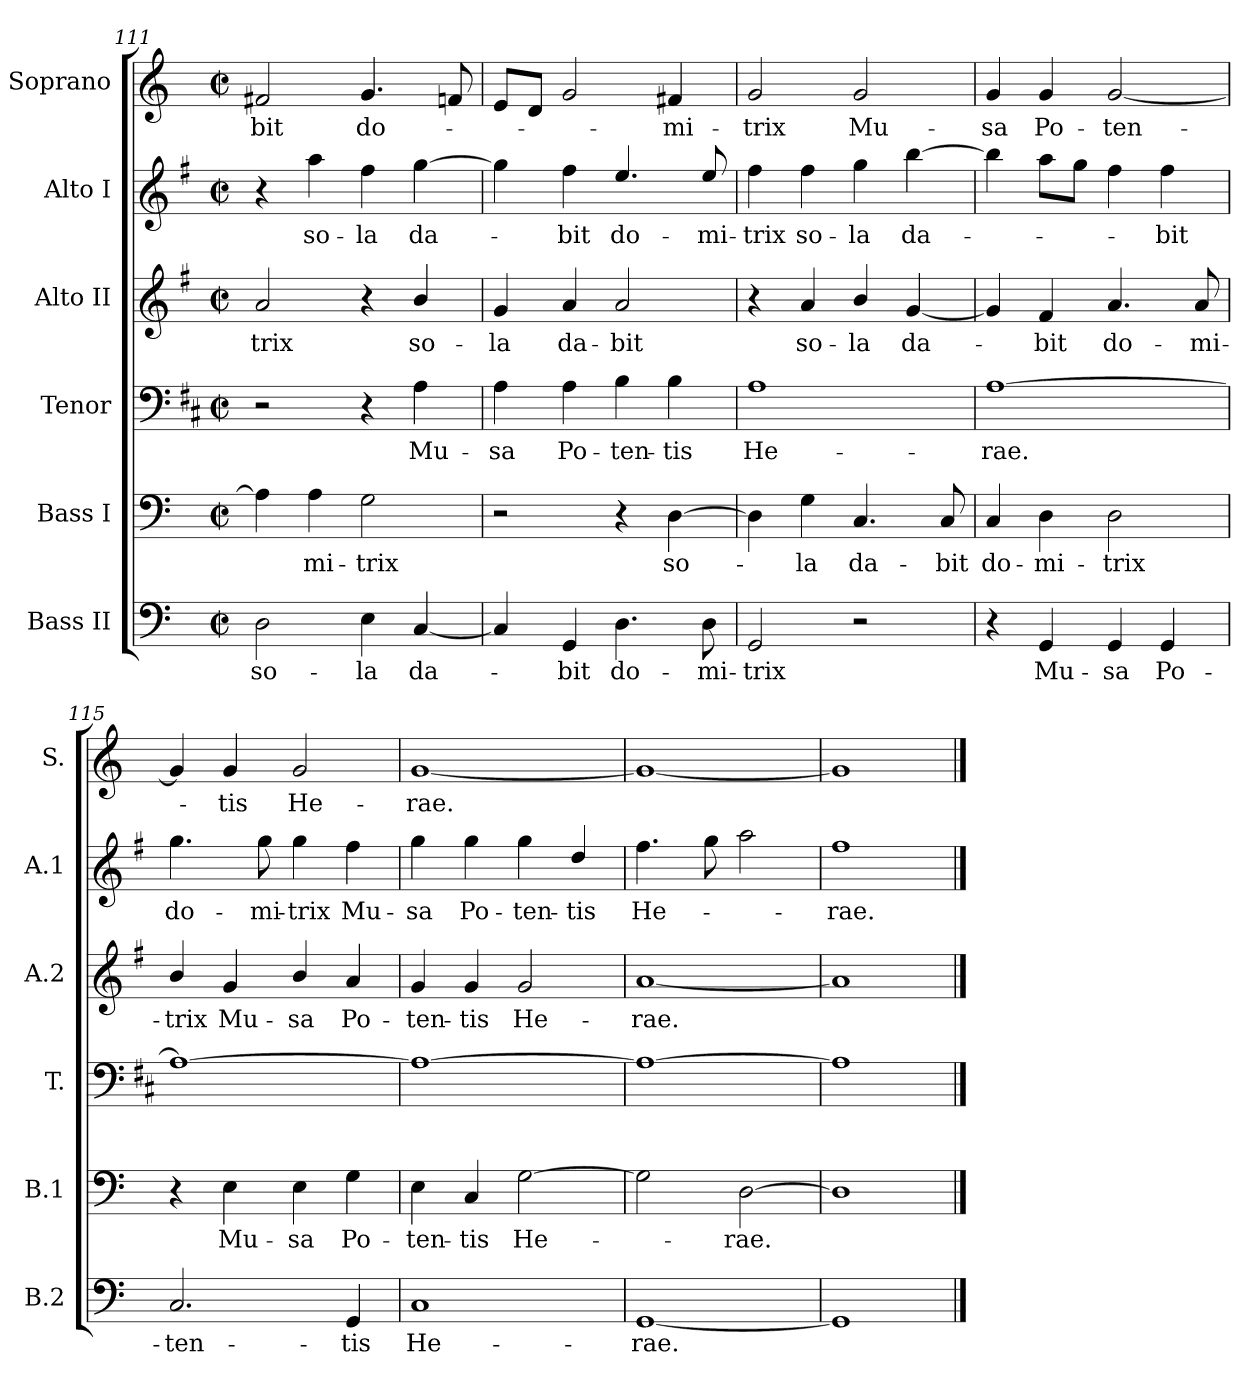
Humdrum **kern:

**kern	**text	**kern	**text	**kern	**text	**kern	**text	**kern	**text	**kern	**text
*part6	*part6	*part5	*part5	*part4	*part4	*part3	*part3	*part2	*part2	*part1	*part1
*staff6	*staff6	*staff5	*staff5	*staff4	*staff4	*staff3	*staff3	*staff2	*staff2	*staff1	*staff1
*I"Bass II	*	*I"Bass I	*	*I"Tenor	*	*I"Alto II	*	*I"Alto I	*	*I"Soprano	*
*I'B.2	*	*I'B.1	*	*I'T.	*	*I'A.2	*	*I'A.1	*	*I'S.	*
*clefF4	*	*clefF4	*	*clefF4	*	*clefG2	*	*clefG2	*	*clefG2	*
*	*	*	*	*ITrd1c2	*	*ITrd4c7	*	*ITrd4c7	*	*	*
*k[]	*	*k[]	*	*k[]	*	*k[]	*	*k[]	*	*k[]	*
*C:	*	*C:	*	*C:	*	*C:	*	*C:	*	*C:	*
*M2/2	*	*M2/2	*	*M2/2	*	*M2/2	*	*M2/2	*	*M2/2	*
*met(c|)	*	*met(c|)	*	*met(c|)	*	*met(c|)	*	*met(c|)	*	*met(c|)	*
=111	=111	=111	=111	=111	=111	=111	=111	=111	=111	=111	=111
!	!LO:LY:b	!	!	!	!	!	!LO:LY:b	!	!	!	!LO:LY:b
2D\	so-	4A\]	.	2r	.	2d/	-trix	4r	.	2f#X/	-bit
!	!	!	!LO:LY:b	!	!	!	!	!	!LO:LY:b	!	!
.	.	4A\	-mi-	.	.	.	.	4dd\	so-	.	.
!	!LO:LY:b	!	!LO:LY:b	!	!	!	!	!	!LO:LY:b	!	!LO:LY:b
4E\	-la	2G\	-trix	4r	.	4r	.	4b\	-la	4.g/	do-
!	!LO:LY:b	!	!	!	!LO:LY:b	!	!LO:LY:b	!	!LO:LY:b	!	!
[4C/	da-	.	.	4G\	Mu-	4e/	so-	[4cc\	da-	.	.
.	.	.	.	.	.	.	.	.	.	8fn/	.
!!LO:PB:g=z
=112	=112	=112	=112	=112	=112	=112	=112	=112	=112	=112	=112
!	!	!	!	!	!LO:LY:b	!	!LO:LY:b	!	!	!	!
4C/]	.	2r	.	4G\	-sa	4c/	-la	4cc\]	.	8e/L	.
.	.	.	.	.	.	.	.	.	.	8d/J	.
!	!LO:LY:b	!	!	!	!LO:LY:b	!	!LO:LY:b	!	!LO:LY:b	!	!
4GG/	-bit	.	.	4G\	Po-	4d/	da-	4b\	-bit	2g/	.
!	!LO:LY:b	!	!	!	!LO:LY:b	!	!LO:LY:b	!	!LO:LY:b	!	!
4.D\	do-	4r	.	4A\	-ten-	2d/	-bit	4.a/	do-	.	.
!	!	!	!LO:LY:b	!	!LO:LY:b	!	!	!	!	!	!LO:LY:b
.	.	[4D\	so-	4A\	-tis	.	.	.	.	4f#X/	-mi-
!	!LO:LY:b	!	!	!	!	!	!	!	!LO:LY:b	!	!
8D\	-mi-	.	.	.	.	.	.	8a/	-mi-	.	.
=113	=113	=113	=113	=113	=113	=113	=113	=113	=113	=113	=113
!	!LO:LY:b	!	!	!	!LO:LY:b	!	!	!	!LO:LY:b	!	!LO:LY:b
2GG/	-trix	4D\]	.	1G	He-	4r	.	4b\	-trix	2g/	-trix
!	!	!	!LO:LY:b	!	!	!	!LO:LY:b	!	!LO:LY:b	!	!
.	.	4G\	-la	.	.	4d/	so-	4b\	so-	.	.
!	!	!	!LO:LY:b	!	!	!	!LO:LY:b	!	!LO:LY:b	!	!LO:LY:b
2r	.	4.C/	da-	.	.	4e/	-la	4cc\	-la	2g/	Mu-
!	!	!	!	!	!	!	!LO:LY:b	!	!LO:LY:b	!	!
.	.	.	.	.	.	[4c/	da-	[4ee\	da-	.	.
!	!	!	!LO:LY:b	!	!	!	!	!	!	!	!
.	.	8C/	-bit	.	.	.	.	.	.	.	.
=114	=114	=114	=114	=114	=114	=114	=114	=114	=114	=114	=114
!	!	!	!LO:LY:b	!	!LO:LY:b	!	!	!	!	!	!LO:LY:b
4r	.	4C/	do-	[1G	-rae.	4c/]	.	4ee\]	.	4g/	-sa
!	!LO:LY:b	!	!LO:LY:b	!	!	!	!LO:LY:b	!	!	!	!LO:LY:b
4GG/	Mu-	4D\	-mi-	.	.	4B/	-bit	8dd\L	.	4g/	Po-
.	.	.	.	.	.	.	.	8cc\J	.	.	.
!	!LO:LY:b	!	!LO:LY:b	!	!	!	!LO:LY:b	!	!	!	!LO:LY:b
4GG/	-sa	2D\	-trix	.	.	4.d/	do-	4b\	.	[2g/	-ten-
!	!LO:LY:b	!	!	!	!	!	!	!	!LO:LY:b	!	!
4GG/	Po-	.	.	.	.	.	.	4b\	-bit	.	.
!	!	!	!	!	!	!	!LO:LY:b	!	!	!	!
.	.	.	.	.	.	8d/	-mi-	.	.	.	.
=115	=115	=115	=115	=115	=115	=115	=115	=115	=115	=115	=115
!	!LO:LY:b	!	!	!	!	!	!LO:LY:b	!	!LO:LY:b	!	!
2.C/	-ten-	4r	.	1G_	.	4e/	-trix	4.cc\	do-	4g/]	.
!	!	!	!LO:LY:b	!	!	!	!LO:LY:b	!	!	!	!LO:LY:b
.	.	4E\	Mu-	.	.	4c/	Mu-	.	.	4g/	-tis
!	!	!	!	!	!	!	!	!	!LO:LY:b	!	!
.	.	.	.	.	.	.	.	8cc\	-mi-	.	.
!	!	!	!LO:LY:b	!	!	!	!LO:LY:b	!	!LO:LY:b	!	!LO:LY:b
.	.	4E\	-sa	.	.	4e/	-sa	4cc\	-trix	2g/	He-
!	!LO:LY:b	!	!LO:LY:b	!	!	!	!LO:LY:b	!	!LO:LY:b	!	!
4GG/	-tis	4G\	Po-	.	.	4d/	Po-	4b\	Mu-	.	.
=116	=116	=116	=116	=116	=116	=116	=116	=116	=116	=116	=116
!	!LO:LY:b	!	!LO:LY:b	!	!	!	!LO:LY:b	!	!LO:LY:b	!	!LO:LY:b
1C	He-	4E\	-ten-	1G_	.	4c/	-ten-	4cc\	-sa	[1g	-rae.
!	!	!	!LO:LY:b	!	!	!	!LO:LY:b	!	!LO:LY:b	!	!
.	.	4C/	-tis	.	.	4c/	-tis	4cc\	Po-	.	.
!	!	!	!LO:LY:b	!	!	!	!LO:LY:b	!	!LO:LY:b	!	!
.	.	[2G\	He-	.	.	2c/	He-	4cc\	-ten-	.	.
!	!	!	!	!	!	!	!	!	!LO:LY:b	!	!
.	.	.	.	.	.	.	.	4g/	-tis	.	.
=117	=117	=117	=117	=117	=117	=117	=117	=117	=117	=117	=117
!	!LO:LY:b	!	!	!	!	!	!LO:LY:b	!	!LO:LY:b	!	!
[1GG	-rae.	2G\]	.	1G_	.	[1d	-rae.	4.b\	He-	1g_	.
.	.	.	.	.	.	.	.	8cc\	.	.	.
!	!	!	!LO:LY:b	!	!	!	!	!	!	!	!
.	.	[2D\	-rae.	.	.	.	.	2dd\	.	.	.
=118	=118	=118	=118	=118	=118	=118	=118	=118	=118	=118	=118
!	!	!	!	!	!	!	!	!	!LO:LY:b	!	!
1GG]	.	1D]	.	1G]	.	1d]	.	1b	-rae.	1g]	.
==	==	==	==	==	==	==	==	==	==	==	==
*-	*-	*-	*-	*-	*-	*-	*-	*-	*-	*-	*-
